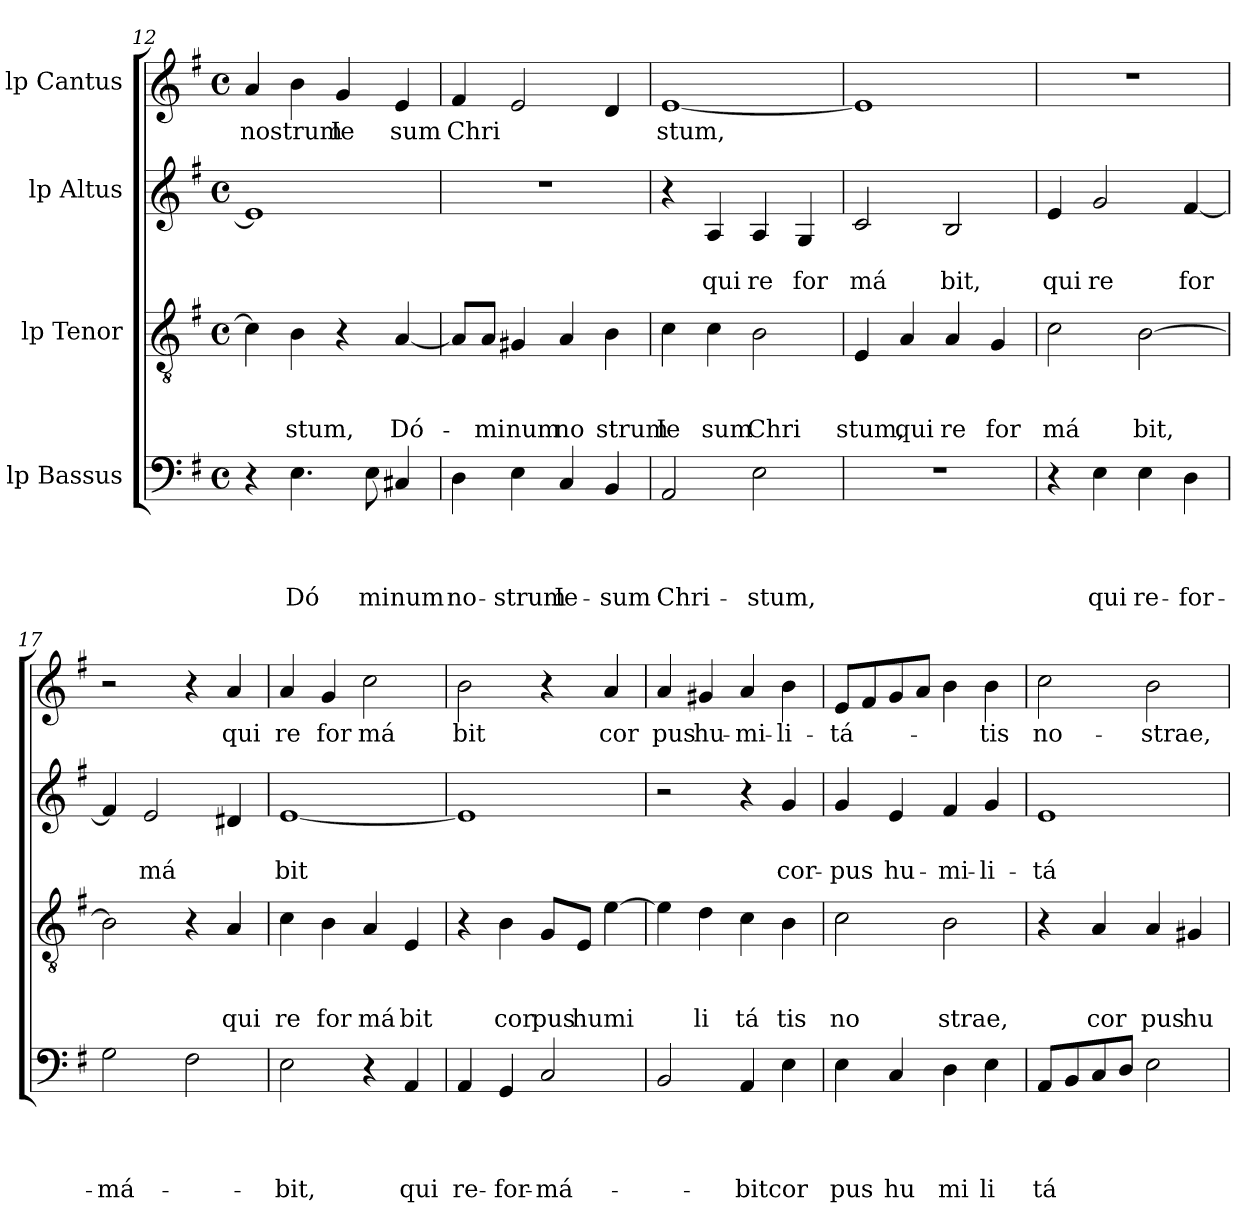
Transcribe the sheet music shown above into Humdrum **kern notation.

**kern	**text	**text	**text	**text	**kern	**text	**text	**text	**kern	**text	**text	**kern	**text
*part4	*part4	*part4	*part4	*part4	*part3	*part3	*part3	*part3	*part2	*part2	*part2	*part1	*part1
*staff4	*staff4	*staff4	*staff4	*staff4	*staff3	*staff3	*staff3	*staff3	*staff2	*staff2	*staff2	*staff1	*staff1
*I"lp Bassus	*	*	*	*	*I"lp Tenor	*	*	*	*I"lp Altus	*	*	*I"lp Cantus	*
*clefF4	*	*	*	*	*clefGv2	*	*	*	*clefG2	*	*	*clefG2	*
*k[f#]	*	*	*	*	*k[f#]	*	*	*	*k[f#]	*	*	*k[f#]	*
*G:	*	*	*	*	*G:	*	*	*	*G:	*	*	*G:	*
*M4/4	*	*	*	*	*M4/4	*	*	*	*M4/4	*	*	*M4/4	*
*met(c)	*	*	*	*	*met(c)	*	*	*	*met(c)	*	*	*met(c)	*
=12	=12	=12	=12	=12	=12	=12	=12	=12	=12	=12	=12	=12	=12
!	!	!	!	!	!	!	!	!	!	!	!	!	!LO:LY:b
4r	.	.	.	.	4c\]	.	.	.	1e]	.	.	4a/	no
!	!	!	!	!LO:LY:b	!	!	!	!LO:LY:b	!	!	!	!	!LO:LY:b
4.E\	.	.	.	Dó	4B\	.	.	-stum,	.	.	.	4b\	strum
!	!	!	!	!	!	!	!	!	!	!	!	!	!LO:LY:b
.	.	.	.	.	4r	.	.	.	.	.	.	4g/	Ie
!	!	!	!	!LO:LY:b	!	!	!	!	!	!	!	!	!
8E\	.	.	.	mi	.	.	.	.	.	.	.	.	.
!	!	!	!	!LO:LY:b	!	!	!	!LO:LY:b	!	!	!	!	!LO:LY:b
4C#X/	.	.	.	num	[<4A/	.	.	Dó-	.	.	.	4e/	sum
!!LO:LB:g=z
=13	=13	=13	=13	=13	=13	=13	=13	=13	=13	=13	=13	=13	=13
!	!	!	!	!LO:LY:b	!	!	!	!	!	!	!	!	!LO:LY:b
4D\	.	.	.	no-	8A/L]	.	.	.	1r	.	.	4f#/	Chri
!	!	!	!	!	!	!	!	!LO:LY:b	!	!	!	!	!
.	.	.	.	.	8A/J	.	.	-mi	.	.	.	.	.
!	!	!	!	!LO:LY:b	!	!	!	!LO:LY:b	!	!	!	!	!
4E\	.	.	.	-strum	4G#X/	.	.	num	.	.	.	2e/	.
!	!	!	!	!LO:LY:b	!	!	!	!LO:LY:b	!	!	!	!	!
4C/	.	.	.	Ie-	4A/	.	.	no	.	.	.	.	.
!	!	!	!	!LO:LY:b	!	!	!	!LO:LY:b	!	!	!	!	!
4BB/	.	.	.	-sum	4B\	.	.	strum	.	.	.	4d/	.
=14	=14	=14	=14	=14	=14	=14	=14	=14	=14	=14	=14	=14	=14
!	!	!	!	!LO:LY:b	!	!	!	!LO:LY:b	!	!	!	!	!LO:LY:b
2AA/	.	.	.	Chri-	4c\	.	.	Ie	4r	.	.	[<1e	stum,
!	!	!	!	!	!	!	!	!LO:LY:b	!	!	!LO:LY:b	!	!
.	.	.	.	.	4c\	.	.	sum	4A/	.	qui	.	.
!	!	!	!	!LO:LY:b	!	!	!	!LO:LY:b	!	!	!LO:LY:b	!	!
2E\	.	.	.	-stum,	2B\	.	.	Chri	4A/	.	re	.	.
!	!	!	!	!	!	!	!	!	!	!	!LO:LY:b	!	!
.	.	.	.	.	.	.	.	.	4G/	.	for	.	.
=15	=15	=15	=15	=15	=15	=15	=15	=15	=15	=15	=15	=15	=15
!	!	!	!	!	!	!	!	!LO:LY:b	!	!	!LO:LY:b	!	!
1r	.	.	.	.	4E/	.	.	stum,	2c/	.	má	1e]	.
!	!	!	!	!	!	!	!	!LO:LY:b	!	!	!	!	!
.	.	.	.	.	4A/	.	.	qui	.	.	.	.	.
!	!	!	!	!	!	!	!	!LO:LY:b	!	!	!LO:LY:b	!	!
.	.	.	.	.	4A/	.	.	re	2B/	.	bit,	.	.
!	!	!	!	!	!	!	!	!LO:LY:b	!	!	!	!	!
.	.	.	.	.	4G/	.	.	for	.	.	.	.	.
=16	=16	=16	=16	=16	=16	=16	=16	=16	=16	=16	=16	=16	=16
!	!	!	!	!	!	!	!	!LO:LY:b	!	!	!LO:LY:b	!	!
4r	.	.	.	.	2c\	.	.	má	4e/	.	qui	1r	.
!	!	!	!	!LO:LY:b	!	!	!	!	!	!	!LO:LY:b	!	!
4E\	.	.	.	qui	.	.	.	.	2g/	.	re	.	.
!	!	!	!	!LO:LY:b	!	!	!	!LO:LY:b	!	!	!	!	!
4E\	.	.	.	re-	[>2B\	.	.	bit,	.	.	.	.	.
!	!	!	!	!LO:LY:b	!	!	!	!	!	!	!LO:LY:b	!	!
4D\	.	.	.	-for-	.	.	.	.	[<4f#/	.	for	.	.
=17	=17	=17	=17	=17	=17	=17	=17	=17	=17	=17	=17	=17	=17
!	!	!	!	!LO:LY:b	!	!	!	!	!	!	!	!	!
2G\	.	.	.	-má-	2B\]	.	.	.	4f#/]	.	.	2r	.
!	!	!	!	!	!	!	!	!	!	!	!LO:LY:b	!	!
.	.	.	.	.	.	.	.	.	2e/	.	má	.	.
2F#\	.	.	.	.	4r	.	.	.	.	.	.	4r	.
!	!	!	!	!	!	!	!	!LO:LY:b	!	!	!	!	!LO:LY:b
.	.	.	.	.	4A/	.	.	qui	4d#X/	.	.	4a/	qui
=18	=18	=18	=18	=18	=18	=18	=18	=18	=18	=18	=18	=18	=18
!	!	!	!	!LO:LY:b	!	!	!	!LO:LY:b	!	!	!LO:LY:b	!	!LO:LY:b
2E\	.	.	.	-bit,	4c\	.	.	re	[<1e	.	bit	4a/	re
!	!	!	!	!	!	!	!	!LO:LY:b	!	!	!	!	!LO:LY:b
.	.	.	.	.	4B\	.	.	for	.	.	.	4g/	for
!	!	!	!	!	!	!	!	!LO:LY:b	!	!	!	!	!LO:LY:b
4r	.	.	.	.	4A/	.	.	má	.	.	.	2cc\	má
!	!	!	!	!LO:LY:b	!	!	!	!LO:LY:b	!	!	!	!	!
4AA/	.	.	.	qui	4E/	.	.	bit	.	.	.	.	.
=19	=19	=19	=19	=19	=19	=19	=19	=19	=19	=19	=19	=19	=19
!	!	!	!	!LO:LY:b	!	!	!	!	!	!	!	!	!LO:LY:b
4AA/	.	.	.	re-	4r	.	.	.	1e]	.	.	2b\	bit
!	!	!	!	!LO:LY:b	!	!	!	!LO:LY:b	!	!	!	!	!
4GG/	.	.	.	-for-	4B\	.	.	cor	.	.	.	.	.
!	!	!	!	!LO:LY:b	!	!	!	!LO:LY:b	!	!	!	!	!
2C/	.	.	.	-má-	8G/L	.	.	pus	.	.	.	4r	.
!	!	!	!	!	!	!	!	!LO:LY:b	!	!	!	!	!
.	.	.	.	.	8E/J	.	.	humi	.	.	.	.	.
!	!	!	!	!	!	!	!	!	!	!	!	!	!LO:LY:b
.	.	.	.	.	[<4e\	.	.	.	.	.	.	4a/	cor
!!LO:LB:g=z
=20	=20	=20	=20	=20	=20	=20	=20	=20	=20	=20	=20	=20	=20
!	!	!	!	!	!	!	!	!	!	!	!	!	!LO:LY:b
2BB/	.	.	.	.	4e\]	.	.	.	2r	.	.	4a/	pus
!	!	!	!	!	!	!	!	!LO:LY:b	!	!	!	!	!LO:LY:b
.	.	.	.	.	4d\	.	.	li	.	.	.	4g#X/	hu-
!	!	!	!	!LO:LY:b	!	!	!	!LO:LY:b	!	!	!	!	!LO:LY:b
4AA/	.	.	.	-bitcor	4c\	.	.	tá	4r	.	.	4a/	-mi-
!	!	!	!	!	!	!	!	!LO:LY:b	!	!	!LO:LY:b	!	!LO:LY:b
4E\	.	.	.	.	4B\	.	.	tis	4g/	.	cor-	4b\	-li-
=21	=21	=21	=21	=21	=21	=21	=21	=21	=21	=21	=21	=21	=21
!	!	!	!	!LO:LY:b	!	!	!	!LO:LY:b	!	!	!LO:LY:b	!	!LO:LY:b
4E\	.	.	.	pus	2c\	.	.	no	4g/	.	-pus	8e/L	-tá-
.	.	.	.	.	.	.	.	.	.	.	.	8f#/	.
!	!	!	!	!LO:LY:b	!	!	!	!	!	!	!LO:LY:b	!	!
4C/	.	.	.	hu	.	.	.	.	4e/	.	hu-	8g/	.
.	.	.	.	.	.	.	.	.	.	.	.	8a/J	.
!	!	!	!	!LO:LY:b	!	!	!	!LO:LY:b	!	!	!LO:LY:b	!	!
4D\	.	.	.	mi	2B\	.	.	strae,	4f#/	.	-mi-	4b\	.
!	!	!	!	!LO:LY:b	!	!	!	!	!	!	!LO:LY:b	!	!LO:LY:b
4E\	.	.	.	li	.	.	.	.	4g/	.	-li-	4b\	-tis
=22	=22	=22	=22	=22	=22	=22	=22	=22	=22	=22	=22	=22	=22
!	!	!	!	!LO:LY:b	!	!	!	!	!	!	!LO:LY:b	!	!LO:LY:b
8AA/L	.	.	.	tá	4r	.	.	.	1e	.	-tá-	2cc\	no-
8BB/	.	.	.	.	.	.	.	.	.	.	.	.	.
!	!	!	!	!	!	!	!	!LO:LY:b	!	!	!	!	!
8C/	.	.	.	.	4A/	.	.	cor	.	.	.	.	.
8D/J	.	.	.	.	.	.	.	.	.	.	.	.	.
!	!	!	!	!	!	!	!	!LO:LY:b	!	!	!	!	!LO:LY:b
2E\	.	.	.	.	4A/	.	.	pus	.	.	.	2b\	-strae,
!	!	!	!	!	!	!	!	!LO:LY:b	!	!	!	!	!
.	.	.	.	.	4G#X/	.	.	hu	.	.	.	.	.
=	=	=	=	=	=	=	=	=	=	=	=	=	=
*-	*-	*-	*-	*-	*-	*-	*-	*-	*-	*-	*-	*-	*-
